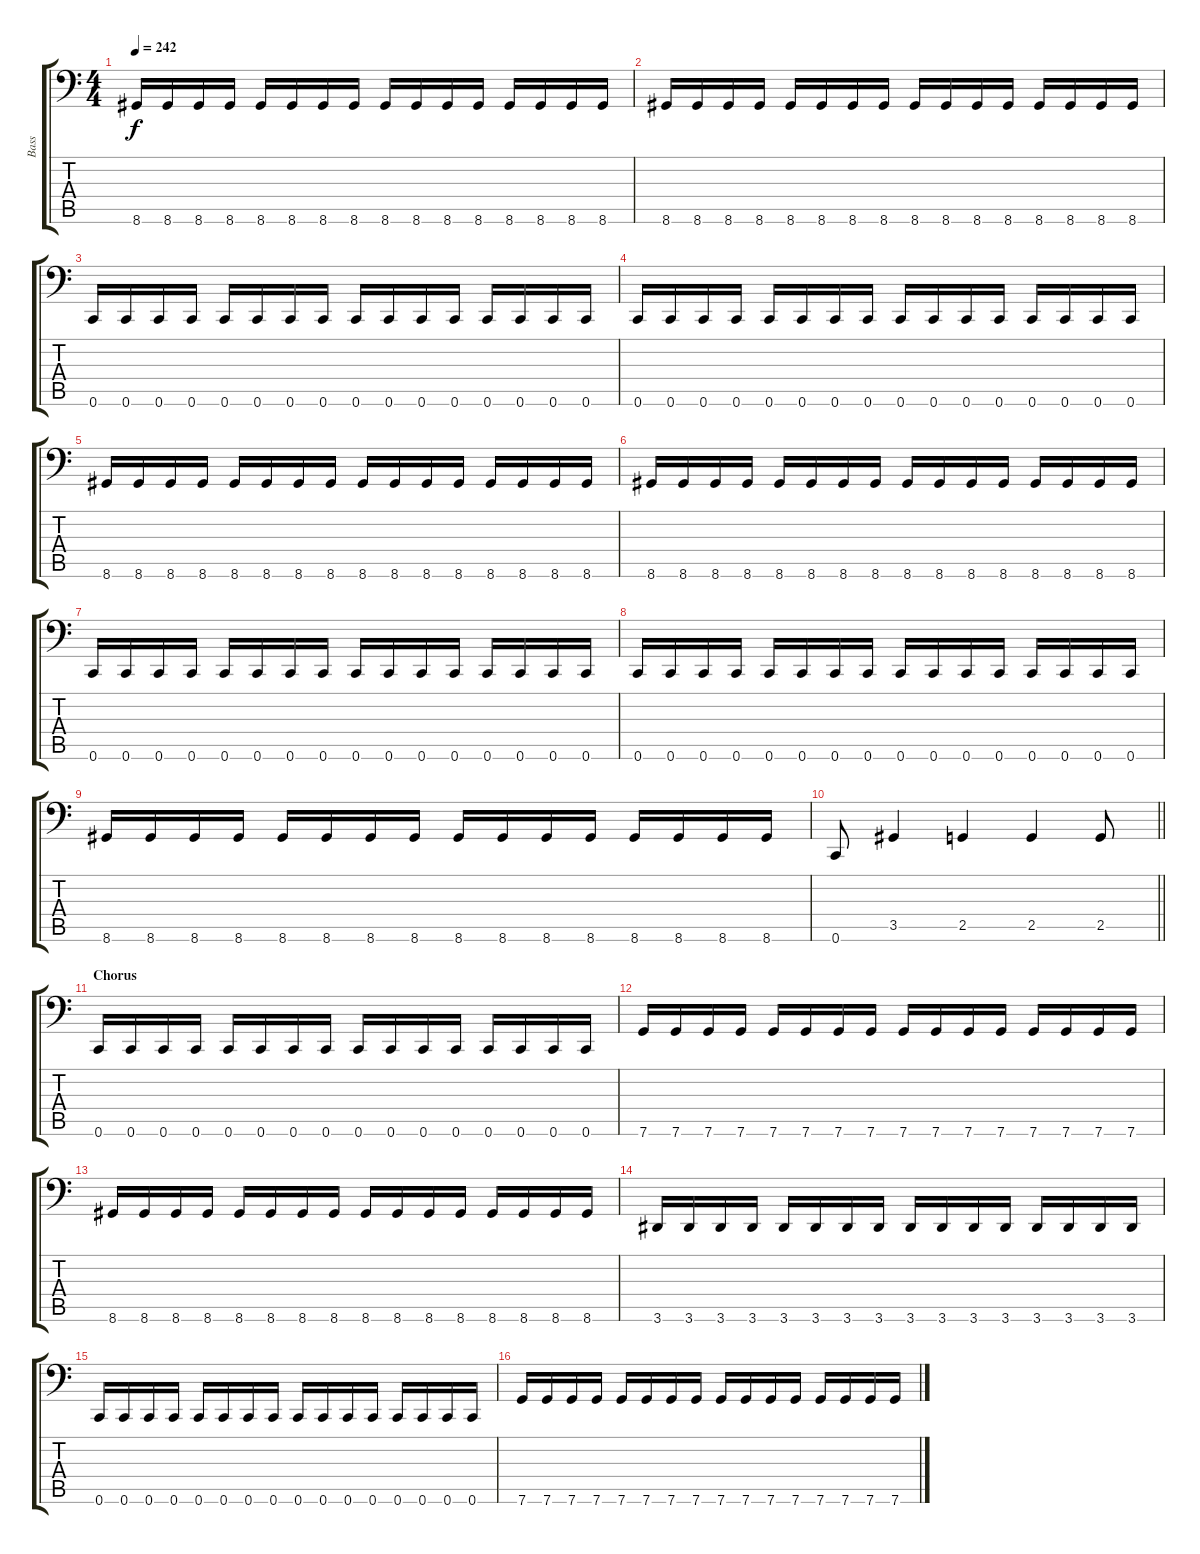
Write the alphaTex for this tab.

\track ("Bass" "Bass") {instrument electricbasspick}
\staff {score tabs}
\tuning (C3 G2 Eb2 Bb1 F1 C1) {hide}
\ts (4 4)
\tempo 242
\clef f4
\ks c
8.6.16{dy f} 8.6.16 8.6.16 8.6.16 8.6.16 8.6.16 8.6.16 8.6.16 8.6.16 8.6.16 8.6.16 8.6.16 8.6.16 8.6.16 8.6.16 8.6.16 |
8.6.16 8.6.16 8.6.16 8.6.16 8.6.16 8.6.16 8.6.16 8.6.16 8.6.16 8.6.16 8.6.16 8.6.16 8.6.16 8.6.16 8.6.16 8.6.16 |
0.6.16 0.6.16 0.6.16 0.6.16 0.6.16 0.6.16 0.6.16 0.6.16 0.6.16 0.6.16 0.6.16 0.6.16 0.6.16 0.6.16 0.6.16 0.6.16 |
0.6.16 0.6.16 0.6.16 0.6.16 0.6.16 0.6.16 0.6.16 0.6.16 0.6.16 0.6.16 0.6.16 0.6.16 0.6.16 0.6.16 0.6.16 0.6.16 |
8.6.16 8.6.16 8.6.16 8.6.16 8.6.16 8.6.16 8.6.16 8.6.16 8.6.16 8.6.16 8.6.16 8.6.16 8.6.16 8.6.16 8.6.16 8.6.16 |
8.6.16 8.6.16 8.6.16 8.6.16 8.6.16 8.6.16 8.6.16 8.6.16 8.6.16 8.6.16 8.6.16 8.6.16 8.6.16 8.6.16 8.6.16 8.6.16 |
0.6.16 0.6.16 0.6.16 0.6.16 0.6.16 0.6.16 0.6.16 0.6.16 0.6.16 0.6.16 0.6.16 0.6.16 0.6.16 0.6.16 0.6.16 0.6.16 |
0.6.16 0.6.16 0.6.16 0.6.16 0.6.16 0.6.16 0.6.16 0.6.16 0.6.16 0.6.16 0.6.16 0.6.16 0.6.16 0.6.16 0.6.16 0.6.16 |
8.6.16 8.6.16 8.6.16 8.6.16 8.6.16 8.6.16 8.6.16 8.6.16 8.6.16 8.6.16 8.6.16 8.6.16 8.6.16 8.6.16 8.6.16 8.6.16 |
\barLineRight lightlight
0.6.8 3.5.4 2.5.4 2.5.4 2.5.8 |
\section ("" "Chorus")
0.6.16 0.6.16 0.6.16 0.6.16 0.6.16 0.6.16 0.6.16 0.6.16 0.6.16 0.6.16 0.6.16 0.6.16 0.6.16 0.6.16 0.6.16 0.6.16 |
7.6.16 7.6.16 7.6.16 7.6.16 7.6.16 7.6.16 7.6.16 7.6.16 7.6.16 7.6.16 7.6.16 7.6.16 7.6.16 7.6.16 7.6.16 7.6.16 |
8.6.16 8.6.16 8.6.16 8.6.16 8.6.16 8.6.16 8.6.16 8.6.16 8.6.16 8.6.16 8.6.16 8.6.16 8.6.16 8.6.16 8.6.16 8.6.16 |
3.6.16 3.6.16 3.6.16 3.6.16 3.6.16 3.6.16 3.6.16 3.6.16 3.6.16 3.6.16 3.6.16 3.6.16 3.6.16 3.6.16 3.6.16 3.6.16 |
0.6.16 0.6.16 0.6.16 0.6.16 0.6.16 0.6.16 0.6.16 0.6.16 0.6.16 0.6.16 0.6.16 0.6.16 0.6.16 0.6.16 0.6.16 0.6.16 |
7.6.16 7.6.16 7.6.16 7.6.16 7.6.16 7.6.16 7.6.16 7.6.16 7.6.16 7.6.16 7.6.16 7.6.16 7.6.16 7.6.16 7.6.16 7.6.16
